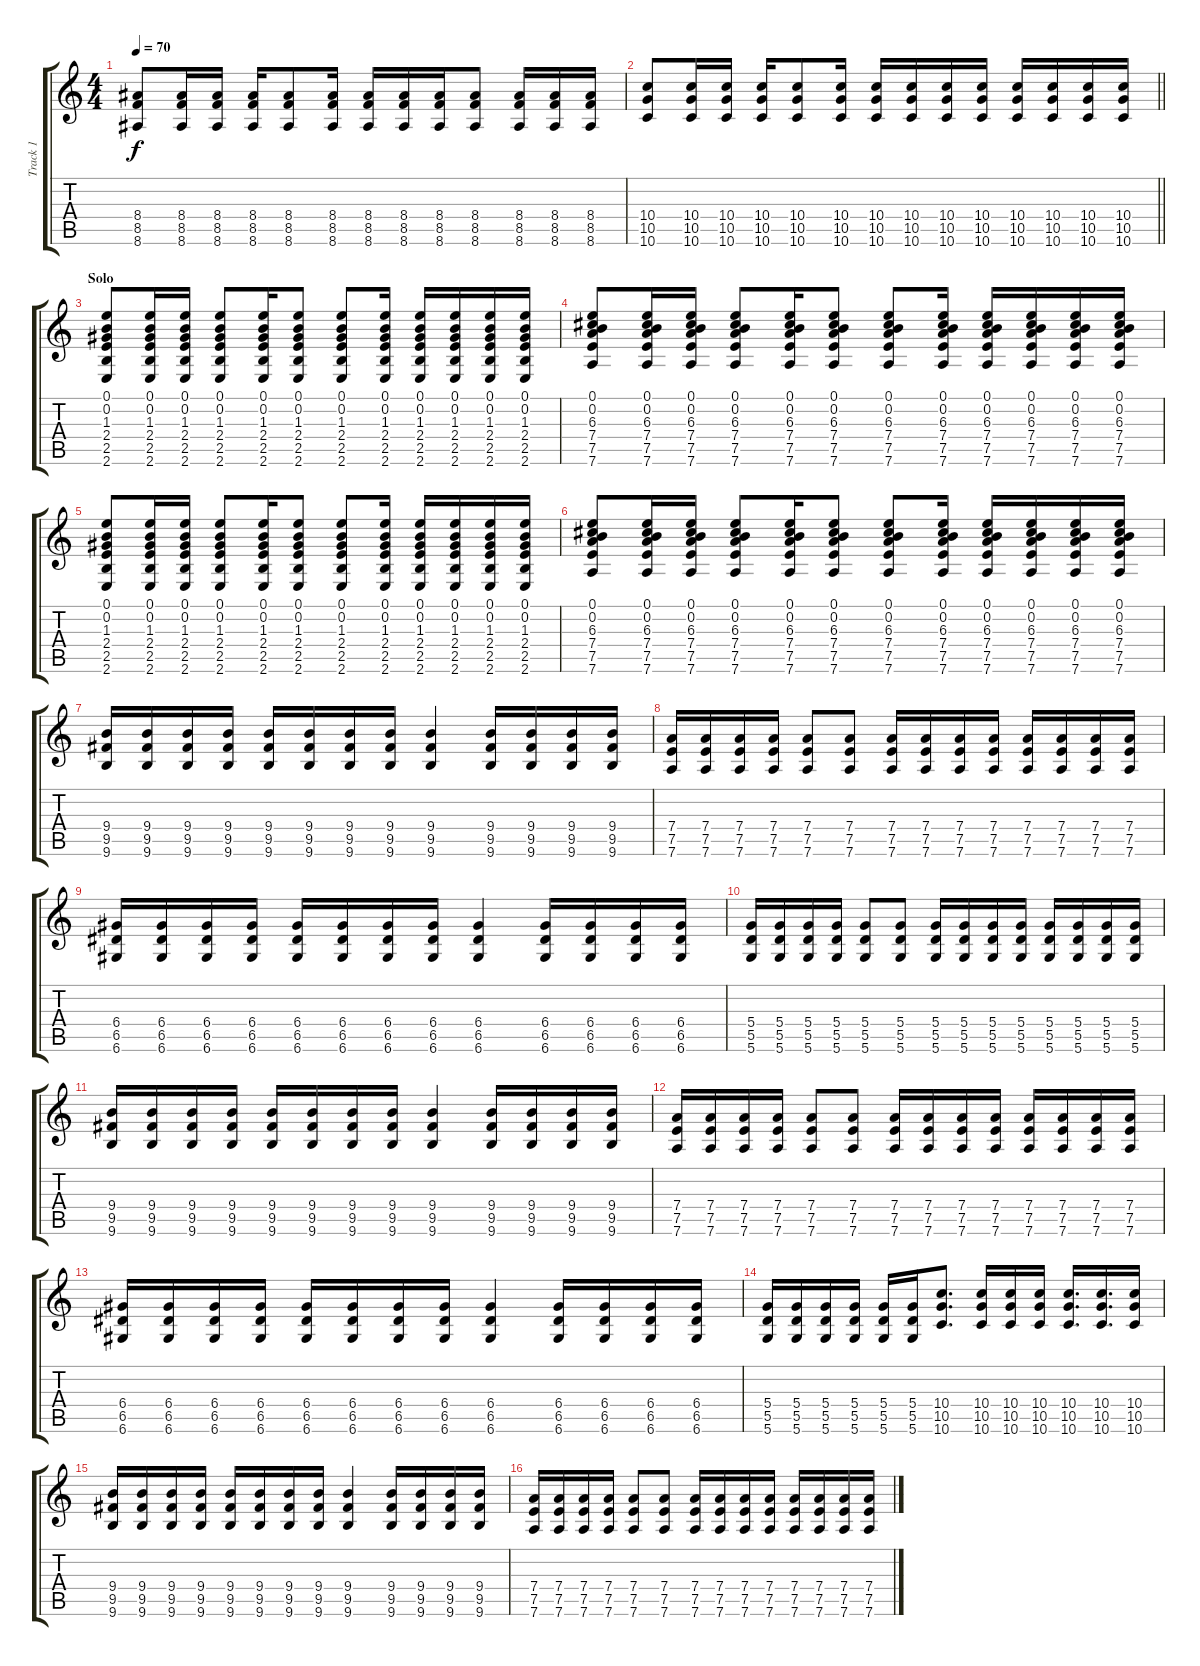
\track ("Track 1" "Track 1") {instrument overdrivenguitar}
\staff {score tabs}
\tuning (E4 B3 G3 D3 A2 D2) {hide}
\ts (4 4)
\tempo 70
\clef g2
\ks c
(8.4 8.5 8.6).8{dy f} (8.4 8.5 8.6).16 (8.4 8.5 8.6).16 (8.4 8.5 8.6).16 (8.4 8.5 8.6).8 (8.4 8.5 8.6).16 (8.4 8.5 8.6).16 (8.4 8.5 8.6).16 (8.4 8.5 8.6).16 (8.4 8.5 8.6).8 (8.4 8.5 8.6).16 (8.4 8.5 8.6).16 (8.4 8.5 8.6).16 |
\barLineRight lightlight
(10.4 10.5 10.6).8 (10.4 10.5 10.6).16 (10.4 10.5 10.6).16 (10.4 10.5 10.6).16 (10.4 10.5 10.6).8 (10.4 10.5 10.6).16 (10.4 10.5 10.6).16 (10.4 10.5 10.6).16 (10.4 10.5 10.6).16 (10.4 10.5 10.6).16 (10.4 10.5 10.6).16 (10.4 10.5 10.6).16 (10.4 10.5 10.6).16 (10.4 10.5 10.6).16 |
\section ("" "Solo ")
(0.1 0.2 1.3 2.4 2.5 2.6).8{volume 6 balance 12 instrument electricguitarclean} (0.1 0.2 1.3 2.4 2.5 2.6).16 (0.1 0.2 1.3 2.4 2.5 2.6).16 (0.1 0.2 1.3 2.4 2.5 2.6).8 (0.1 0.2 1.3 2.4 2.5 2.6).16 (0.1 0.2 1.3 2.4 2.5 2.6).8 (0.1 0.2 1.3 2.4 2.5 2.6).8 (0.1 0.2 1.3 2.4 2.5 2.6).16 (0.1 0.2 1.3 2.4 2.5 2.6).16 (0.1 0.2 1.3 2.4 2.5 2.6).16 (0.1 0.2 1.3 2.4 2.5 2.6).16 (0.1 0.2 1.3 2.4 2.5 2.6).16 |
(0.1 0.2 6.3 7.4 7.5 7.6).8 (0.1 0.2 6.3 7.4 7.5 7.6).16 (0.1 0.2 6.3 7.4 7.5 7.6).16 (0.1 0.2 6.3 7.4 7.5 7.6).8 (0.1 0.2 6.3 7.4 7.5 7.6).16 (0.1 0.2 6.3 7.4 7.5 7.6).8 (0.1 0.2 6.3 7.4 7.5 7.6).8 (0.1 0.2 6.3 7.4 7.5 7.6).16 (0.1 0.2 6.3 7.4 7.5 7.6).16 (0.1 0.2 6.3 7.4 7.5 7.6).16 (0.1 0.2 6.3 7.4 7.5 7.6).16 (0.1 0.2 6.3 7.4 7.5 7.6).16 |
(0.1 0.2 1.3 2.4 2.5 2.6).8 (0.1 0.2 1.3 2.4 2.5 2.6).16 (0.1 0.2 1.3 2.4 2.5 2.6).16 (0.1 0.2 1.3 2.4 2.5 2.6).8 (0.1 0.2 1.3 2.4 2.5 2.6).16 (0.1 0.2 1.3 2.4 2.5 2.6).8 (0.1 0.2 1.3 2.4 2.5 2.6).8 (0.1 0.2 1.3 2.4 2.5 2.6).16 (0.1 0.2 1.3 2.4 2.5 2.6).16 (0.1 0.2 1.3 2.4 2.5 2.6).16 (0.1 0.2 1.3 2.4 2.5 2.6).16 (0.1 0.2 1.3 2.4 2.5 2.6).16 |
(0.1 0.2 6.3 7.4 7.5 7.6).8 (0.1 0.2 6.3 7.4 7.5 7.6).16 (0.1 0.2 6.3 7.4 7.5 7.6).16 (0.1 0.2 6.3 7.4 7.5 7.6).8 (0.1 0.2 6.3 7.4 7.5 7.6).16 (0.1 0.2 6.3 7.4 7.5 7.6).8 (0.1 0.2 6.3 7.4 7.5 7.6).8 (0.1 0.2 6.3 7.4 7.5 7.6).16 (0.1 0.2 6.3 7.4 7.5 7.6).16 (0.1 0.2 6.3 7.4 7.5 7.6).16 (0.1 0.2 6.3 7.4 7.5 7.6).16 (0.1 0.2 6.3 7.4 7.5 7.6).16 |
(9.4 9.5 9.6).16{volume 10 balance 12 instrument distortionguitar} (9.4 9.5 9.6).16 (9.4 9.5 9.6).16 (9.4 9.5 9.6).16 (9.4 9.5 9.6).16 (9.4 9.5 9.6).16 (9.4 9.5 9.6).16 (9.4 9.5 9.6).16 (9.4 9.5 9.6).4 (9.4 9.5 9.6).16 (9.4 9.5 9.6).16 (9.4 9.5 9.6).16 (9.4 9.5 9.6).16 |
(7.4 7.5 7.6).16 (7.4 7.5 7.6).16 (7.4 7.5 7.6).16 (7.4 7.5 7.6).16 (7.4 7.5 7.6).8 (7.4 7.5 7.6).8 (7.4 7.5 7.6).16 (7.4 7.5 7.6).16 (7.4 7.5 7.6).16 (7.4 7.5 7.6).16 (7.4 7.5 7.6).16 (7.4 7.5 7.6).16 (7.4 7.5 7.6).16 (7.4 7.5 7.6).16 |
(6.4 6.5 6.6).16 (6.4 6.5 6.6).16 (6.4 6.5 6.6).16 (6.4 6.5 6.6).16 (6.4 6.5 6.6).16 (6.4 6.5 6.6).16 (6.4 6.5 6.6).16 (6.4 6.5 6.6).16 (6.4 6.5 6.6).4 (6.4 6.5 6.6).16 (6.4 6.5 6.6).16 (6.4 6.5 6.6).16 (6.4 6.5 6.6).16 |
(5.4 5.5 5.6).16 (5.4 5.5 5.6).16 (5.4 5.5 5.6).16 (5.4 5.5 5.6).16 (5.4 5.5 5.6).8 (5.4 5.5 5.6).8 (5.4 5.5 5.6).16 (5.4 5.5 5.6).16 (5.4 5.5 5.6).16 (5.4 5.5 5.6).16 (5.4 5.5 5.6).16 (5.4 5.5 5.6).16 (5.4 5.5 5.6).16 (5.4 5.5 5.6).16 |
(9.4 9.5 9.6).16 (9.4 9.5 9.6).16 (9.4 9.5 9.6).16 (9.4 9.5 9.6).16 (9.4 9.5 9.6).16 (9.4 9.5 9.6).16 (9.4 9.5 9.6).16 (9.4 9.5 9.6).16 (9.4 9.5 9.6).4 (9.4 9.5 9.6).16 (9.4 9.5 9.6).16 (9.4 9.5 9.6).16 (9.4 9.5 9.6).16 |
(7.4 7.5 7.6).16 (7.4 7.5 7.6).16 (7.4 7.5 7.6).16 (7.4 7.5 7.6).16 (7.4 7.5 7.6).8 (7.4 7.5 7.6).8 (7.4 7.5 7.6).16 (7.4 7.5 7.6).16 (7.4 7.5 7.6).16 (7.4 7.5 7.6).16 (7.4 7.5 7.6).16 (7.4 7.5 7.6).16 (7.4 7.5 7.6).16 (7.4 7.5 7.6).16 |
(6.4 6.5 6.6).16 (6.4 6.5 6.6).16 (6.4 6.5 6.6).16 (6.4 6.5 6.6).16 (6.4 6.5 6.6).16 (6.4 6.5 6.6).16 (6.4 6.5 6.6).16 (6.4 6.5 6.6).16 (6.4 6.5 6.6).4 (6.4 6.5 6.6).16 (6.4 6.5 6.6).16 (6.4 6.5 6.6).16 (6.4 6.5 6.6).16 |
(5.4 5.5 5.6).16 (5.4 5.5 5.6).16 (5.4 5.5 5.6).16 (5.4 5.5 5.6).16 (5.4 5.5 5.6).16 (5.4 5.5 5.6).16 (10.4 10.5 10.6).8{d} (10.4 10.5 10.6).16 (10.4 10.5 10.6).16 (10.4 10.5 10.6).16 (10.4 10.5 10.6).16{d} (10.4 10.5 10.6).16{d} (10.4 10.5 10.6).16 |
(9.4 9.5 9.6).16 (9.4 9.5 9.6).16 (9.4 9.5 9.6).16 (9.4 9.5 9.6).16 (9.4 9.5 9.6).16 (9.4 9.5 9.6).16 (9.4 9.5 9.6).16 (9.4 9.5 9.6).16 (9.4 9.5 9.6).4 (9.4 9.5 9.6).16 (9.4 9.5 9.6).16 (9.4 9.5 9.6).16 (9.4 9.5 9.6).16 |
(7.4 7.5 7.6).16 (7.4 7.5 7.6).16 (7.4 7.5 7.6).16 (7.4 7.5 7.6).16 (7.4 7.5 7.6).8 (7.4 7.5 7.6).8 (7.4 7.5 7.6).16 (7.4 7.5 7.6).16 (7.4 7.5 7.6).16 (7.4 7.5 7.6).16 (7.4 7.5 7.6).16 (7.4 7.5 7.6).16 (7.4 7.5 7.6).16 (7.4 7.5 7.6).16
